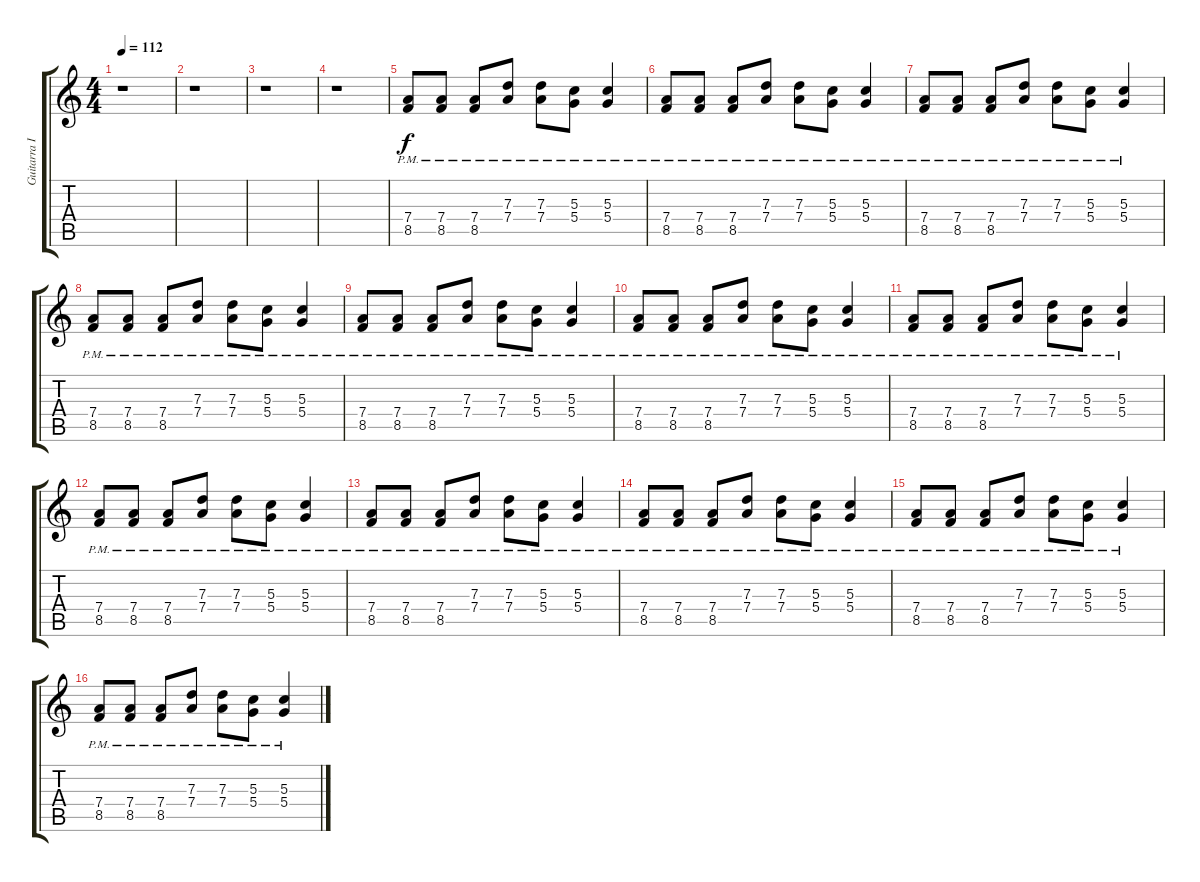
\track ("Guitarra I (Rafa Gutierrez)" "Guitarra I") {instrument electricguitarclean}
\staff {score tabs}
\tuning (E4 B3 G3 D3 A2 E2) {hide}
\ts (4 4)
\tempo 112
\clef g2
\ks c
r.1{dy f} |
r.1 |
r.1 |
r.1 |
(7.4{pm} 8.5{pm}).8 (7.4{pm} 8.5{pm}).8 (7.4{pm} 8.5{pm}).8 (7.3{pm} 7.4{pm}).8 (7.3{pm} 7.4{pm}).8 (5.3{pm} 5.4{pm}).8 (5.3{pm} 5.4{pm}).4 |
(7.4{pm} 8.5{pm}).8 (7.4{pm} 8.5{pm}).8 (7.4{pm} 8.5{pm}).8 (7.3{pm} 7.4{pm}).8 (7.3{pm} 7.4{pm}).8 (5.3{pm} 5.4{pm}).8 (5.3{pm} 5.4{pm}).4 |
(7.4{pm} 8.5{pm}).8 (7.4{pm} 8.5{pm}).8 (7.4{pm} 8.5{pm}).8 (7.3{pm} 7.4{pm}).8 (7.3{pm} 7.4{pm}).8 (5.3{pm} 5.4{pm}).8 (5.3{pm} 5.4{pm}).4 |
(7.4{pm} 8.5{pm}).8 (7.4{pm} 8.5{pm}).8 (7.4{pm} 8.5{pm}).8 (7.3{pm} 7.4{pm}).8 (7.3{pm} 7.4{pm}).8 (5.3{pm} 5.4{pm}).8 (5.3{pm} 5.4{pm}).4 |
(7.4{pm} 8.5{pm}).8 (7.4{pm} 8.5{pm}).8 (7.4{pm} 8.5{pm}).8 (7.3{pm} 7.4{pm}).8 (7.3{pm} 7.4{pm}).8 (5.3{pm} 5.4{pm}).8 (5.3{pm} 5.4{pm}).4 |
(7.4{pm} 8.5{pm}).8 (7.4{pm} 8.5{pm}).8 (7.4{pm} 8.5{pm}).8 (7.3{pm} 7.4{pm}).8 (7.3{pm} 7.4{pm}).8 (5.3{pm} 5.4{pm}).8 (5.3{pm} 5.4{pm}).4 |
(7.4{pm} 8.5{pm}).8 (7.4{pm} 8.5{pm}).8 (7.4{pm} 8.5{pm}).8 (7.3{pm} 7.4{pm}).8 (7.3{pm} 7.4{pm}).8 (5.3{pm} 5.4{pm}).8 (5.3{pm} 5.4{pm}).4 |
(7.4{pm} 8.5{pm}).8 (7.4{pm} 8.5{pm}).8 (7.4{pm} 8.5{pm}).8 (7.3{pm} 7.4{pm}).8 (7.3{pm} 7.4{pm}).8 (5.3{pm} 5.4{pm}).8 (5.3{pm} 5.4{pm}).4 |
(7.4{pm} 8.5{pm}).8 (7.4{pm} 8.5{pm}).8 (7.4{pm} 8.5{pm}).8 (7.3{pm} 7.4{pm}).8 (7.3{pm} 7.4{pm}).8 (5.3{pm} 5.4{pm}).8 (5.3{pm} 5.4{pm}).4 |
(7.4{pm} 8.5{pm}).8 (7.4{pm} 8.5{pm}).8 (7.4{pm} 8.5{pm}).8 (7.3{pm} 7.4{pm}).8 (7.3{pm} 7.4{pm}).8 (5.3{pm} 5.4{pm}).8 (5.3{pm} 5.4{pm}).4 |
(7.4{pm} 8.5{pm}).8 (7.4{pm} 8.5{pm}).8 (7.4{pm} 8.5{pm}).8 (7.3{pm} 7.4{pm}).8 (7.3{pm} 7.4{pm}).8 (5.3{pm} 5.4{pm}).8 (5.3{pm} 5.4{pm}).4 |
(7.4{pm} 8.5{pm}).8 (7.4{pm} 8.5{pm}).8 (7.4{pm} 8.5{pm}).8 (7.3{pm} 7.4{pm}).8 (7.3{pm} 7.4{pm}).8 (5.3{pm} 5.4{pm}).8 (5.3{pm} 5.4{pm}).4
